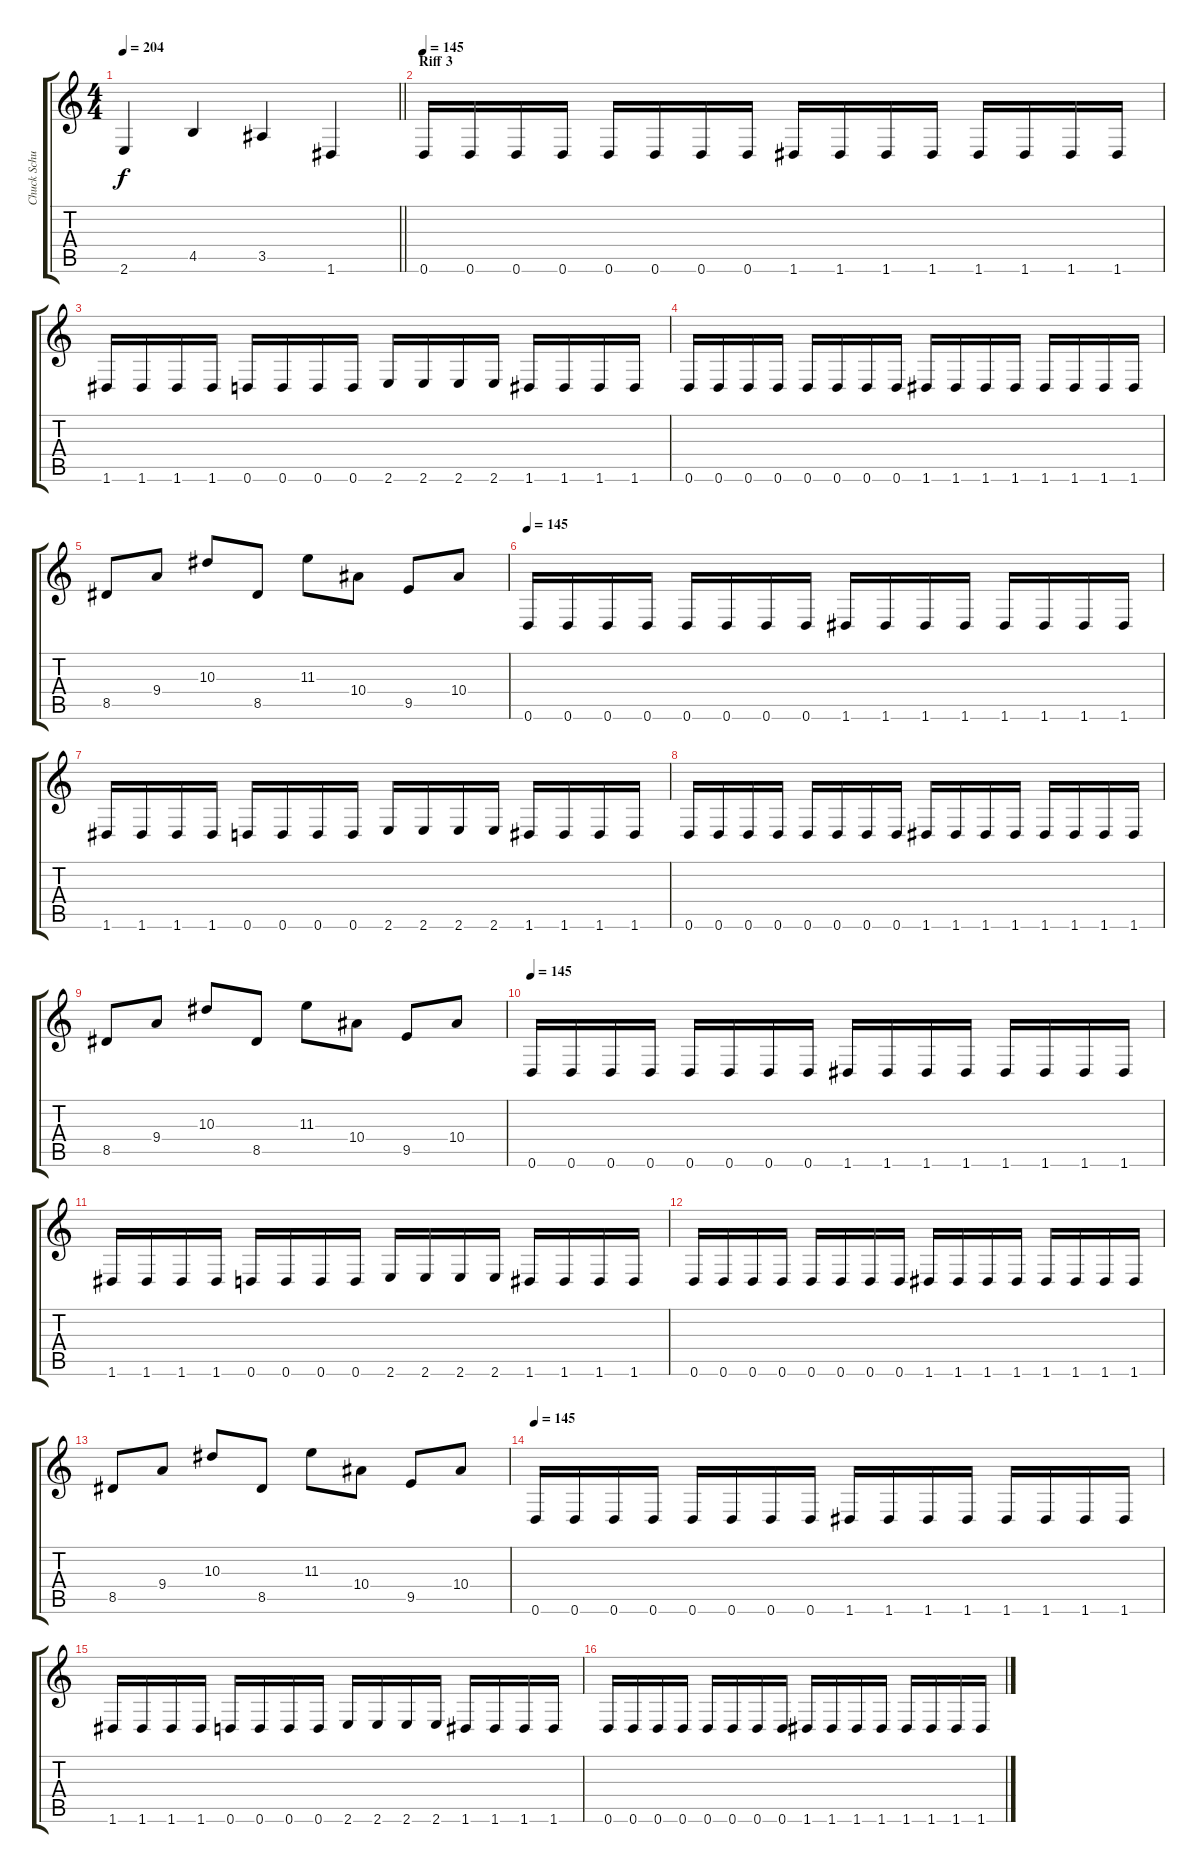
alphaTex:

\track ("Chuck Schuldiner" "Chuck Schu") {instrument distortionguitar}
\staff {score tabs}
\tuning (D4 A3 F3 C3 G2 D2) {hide}
\ts (4 4)
\tempo 204
\clef g2
\barLineRight lightlight
\ks c
2.6.4{dy f} 4.5.4 3.5.4 1.6.4 |
\section ("" "Riff 3")
\tempo 145
0.6.16 0.6.16 0.6.16 0.6.16 0.6.16 0.6.16 0.6.16 0.6.16 1.6.16 1.6.16 1.6.16 1.6.16 1.6.16 1.6.16 1.6.16 1.6.16 |
1.6.16 1.6.16 1.6.16 1.6.16 0.6.16 0.6.16 0.6.16 0.6.16 2.6.16 2.6.16 2.6.16 2.6.16 1.6.16 1.6.16 1.6.16 1.6.16 |
0.6.16 0.6.16 0.6.16 0.6.16 0.6.16 0.6.16 0.6.16 0.6.16 1.6.16 1.6.16 1.6.16 1.6.16 1.6.16 1.6.16 1.6.16 1.6.16 |
8.5.8 9.4.8 10.3.8 8.5.8 11.3.8 10.4.8 9.5.8 10.4.8 |
\tempo 145
0.6.16 0.6.16 0.6.16 0.6.16 0.6.16 0.6.16 0.6.16 0.6.16 1.6.16 1.6.16 1.6.16 1.6.16 1.6.16 1.6.16 1.6.16 1.6.16 |
1.6.16 1.6.16 1.6.16 1.6.16 0.6.16 0.6.16 0.6.16 0.6.16 2.6.16 2.6.16 2.6.16 2.6.16 1.6.16 1.6.16 1.6.16 1.6.16 |
0.6.16 0.6.16 0.6.16 0.6.16 0.6.16 0.6.16 0.6.16 0.6.16 1.6.16 1.6.16 1.6.16 1.6.16 1.6.16 1.6.16 1.6.16 1.6.16 |
8.5.8 9.4.8 10.3.8 8.5.8 11.3.8 10.4.8 9.5.8 10.4.8 |
\tempo 145
0.6.16 0.6.16 0.6.16 0.6.16 0.6.16 0.6.16 0.6.16 0.6.16 1.6.16 1.6.16 1.6.16 1.6.16 1.6.16 1.6.16 1.6.16 1.6.16 |
1.6.16 1.6.16 1.6.16 1.6.16 0.6.16 0.6.16 0.6.16 0.6.16 2.6.16 2.6.16 2.6.16 2.6.16 1.6.16 1.6.16 1.6.16 1.6.16 |
0.6.16 0.6.16 0.6.16 0.6.16 0.6.16 0.6.16 0.6.16 0.6.16 1.6.16 1.6.16 1.6.16 1.6.16 1.6.16 1.6.16 1.6.16 1.6.16 |
8.5.8 9.4.8 10.3.8 8.5.8 11.3.8 10.4.8 9.5.8 10.4.8 |
\tempo 145
0.6.16 0.6.16 0.6.16 0.6.16 0.6.16 0.6.16 0.6.16 0.6.16 1.6.16 1.6.16 1.6.16 1.6.16 1.6.16 1.6.16 1.6.16 1.6.16 |
1.6.16 1.6.16 1.6.16 1.6.16 0.6.16 0.6.16 0.6.16 0.6.16 2.6.16 2.6.16 2.6.16 2.6.16 1.6.16 1.6.16 1.6.16 1.6.16 |
0.6.16 0.6.16 0.6.16 0.6.16 0.6.16 0.6.16 0.6.16 0.6.16 1.6.16 1.6.16 1.6.16 1.6.16 1.6.16 1.6.16 1.6.16 1.6.16
